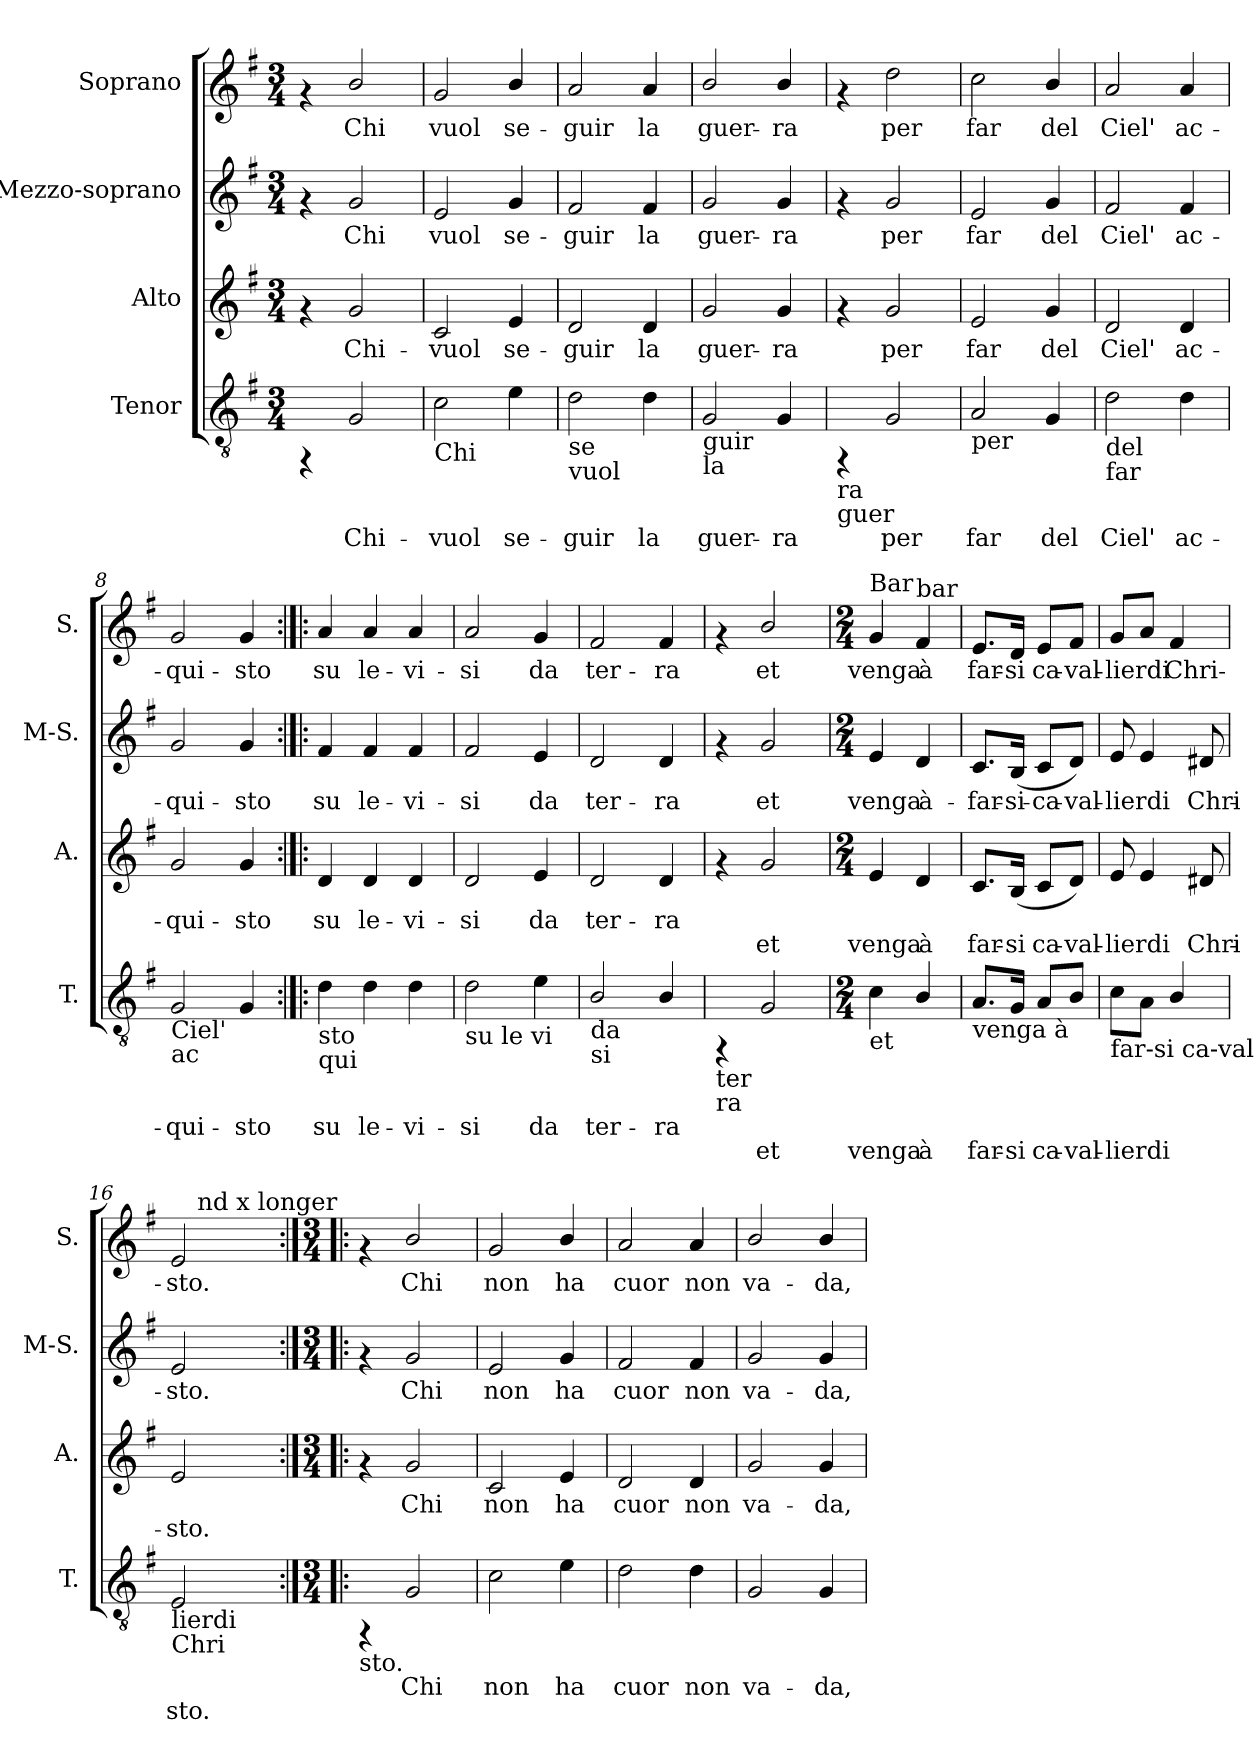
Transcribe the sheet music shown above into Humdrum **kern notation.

**kern	**text	**text	**kern	**text	**text	**kern	**text	**kern	**text
*part4	*part4	*part4	*part3	*part3	*part3	*part2	*part2	*part1	*part1
*staff4	*staff4	*staff4	*staff3	*staff3	*staff3	*staff2	*staff2	*staff1	*staff1
*I"Tenor	*	*	*I"Alto	*	*	*I"Mezzo-soprano	*	*I"Soprano	*
*I'T.	*	*	*I'A.	*	*	*I'M-S.	*	*I'S.	*
!!LO:PB:g=z
*stria5	*	*	*stria5	*	*	*stria5	*	*stria5	*
*clefGv2	*	*	*clefG2	*	*	*clefG2	*	*clefG2	*
*k[f#]	*	*	*k[f#]	*	*	*k[f#]	*	*k[f#]	*
*G:	*	*	*G:	*	*	*G:	*	*G:	*
*M3/4	*	*	*M3/4	*	*	*M3/4	*	*M3/4	*
=1	=1	=1	=1	=1	=1	=1	=1	=1	=1
4rFF	.	.	4rf	.	.	4rf	.	4rf	.
!	!LO:LY:a:cj	!	!	!LO:LY:b:cj	!	!	!LO:LY:b:cj	!	!LO:LY:b:cj
2G/	Chi-	.	2g/	Chi-	.	2g/	Chi	2b/	Chi
=2	=2	=2	=2	=2	=2	=2	=2	=2	=2
!LO:TX:b:t=Chi	!	!	!	!	!	!	!	!	!
!	!LO:LY:a:cj	!	!	!LO:LY:b:cj	!	!	!LO:LY:b:cj	!	!LO:LY:b:cj
2c\	-vuol	.	2c/	-vuol	.	2e/	vuol	2g/	vuol
!	!LO:LY:a:cj	!	!	!LO:LY:b:cj	!	!	!LO:LY:b:cj	!	!LO:LY:b:cj
4e\	se-	.	4e/	se-	.	4g/	se-	4b/	se-
=3	=3	=3	=3	=3	=3	=3	=3	=3	=3
!LO:TX:b:t=se	!	!	!	!	!	!	!	!	!
!LO:TX:b:t=vuol	!	!	!	!	!	!	!	!	!
!	!LO:LY:a:cj	!	!	!LO:LY:b:cj	!	!	!LO:LY:b:cj	!	!LO:LY:b:cj
2d\	-guir	.	2d/	-guir	.	2f#/	-guir	2a/	-guir
!	!LO:LY:a:cj	!	!	!LO:LY:b:cj	!	!	!LO:LY:b:cj	!	!LO:LY:b:cj
4d\	la	.	4d/	la	.	4f#/	la	4a/	la
=4	=4	=4	=4	=4	=4	=4	=4	=4	=4
!LO:TX:b:t=guir	!	!	!	!	!	!	!	!	!
!LO:TX:b:t=la	!	!	!	!	!	!	!	!	!
!	!LO:LY:a:cj	!	!	!LO:LY:b:cj	!	!	!LO:LY:b:cj	!	!LO:LY:b:cj
2G/	guer-	.	2g/	guer-	.	2g/	guer-	2b/	guer-
!	!LO:LY:a:cj	!	!	!LO:LY:b:cj	!	!	!LO:LY:b:cj	!	!LO:LY:b:cj
4G/	-ra	.	4g/	-ra	.	4g/	-ra	4b/	-ra
=5	=5	=5	=5	=5	=5	=5	=5	=5	=5
!LO:TX:b:t=ra	!	!	!	!	!	!	!	!	!
!LO:TX:b:t=guer	!	!	!	!	!	!	!	!	!
4rFF	.	.	4rf	.	.	4rf	.	4rf	.
!	!LO:LY:a:cj	!	!	!LO:LY:b:cj	!	!	!LO:LY:b:cj	!	!LO:LY:b:cj
2G/	per	.	2g/	per	.	2g/	per	2dd\	per
=6	=6	=6	=6	=6	=6	=6	=6	=6	=6
!LO:TX:b:t=per	!	!	!	!	!	!	!	!	!
!	!LO:LY:a:cj	!	!	!LO:LY:b:cj	!	!	!LO:LY:b:cj	!	!LO:LY:b:cj
2A/	far	.	2e/	far	.	2e/	far	2cc\	far
!	!LO:LY:a:cj	!	!	!LO:LY:b:cj	!	!	!LO:LY:b:cj	!	!LO:LY:b:cj
4G/	del	.	4g/	del	.	4g/	del	4b/	del
=7	=7	=7	=7	=7	=7	=7	=7	=7	=7
!LO:TX:b:t=del	!	!	!	!	!	!	!	!	!
!LO:TX:b:t=far	!	!	!	!	!	!	!	!	!
!	!LO:LY:a:cj	!	!	!LO:LY:b:cj	!	!	!LO:LY:b:cj	!	!LO:LY:b:cj
2d\	Ciel'	.	2d/	Ciel'	.	2f#/	Ciel'	2a/	Ciel'
!	!LO:LY:a:cj	!	!	!LO:LY:b:cj	!	!	!LO:LY:b:cj	!	!LO:LY:b:cj
4d\	ac-	.	4d/	ac-	.	4f#/	ac-	4a/	ac-
=8	=8	=8	=8	=8	=8	=8	=8	=8	=8
!LO:TX:b:t=Ciel'	!	!	!	!	!	!	!	!	!
!LO:TX:b:t=ac	!	!	!	!	!	!	!	!	!
!	!LO:LY:a:cj	!	!	!LO:LY:b:cj	!	!	!LO:LY:b:cj	!	!LO:LY:b:cj
2G/	-qui-	.	2g/	-qui-	.	2g/	-qui-	2g/	-qui-
!	!LO:LY:a:cj	!	!	!LO:LY:b:cj	!	!	!LO:LY:b:cj	!	!LO:LY:b:cj
4G/	-sto	.	4g/	-sto	.	4g/	-sto	4g/	-sto
!!LO:LB:g=z
=9:|!|:	=9:|!|:	=9:|!|:	=9:|!|:	=9:|!|:	=9:|!|:	=9:|!|:	=9:|!|:	=9:|!|:	=9:|!|:
!LO:TX:b:t=sto	!	!	!	!	!	!	!	!	!
!LO:TX:b:t=qui	!	!	!	!	!	!	!	!	!
!	!LO:LY:a:cj	!	!	!LO:LY:b:cj	!	!	!LO:LY:b:cj	!	!LO:LY:b:cj
4d\	su	.	4d/	su	.	4f#/	su	4a/	su
!	!LO:LY:a:cj	!	!	!LO:LY:b:cj	!	!	!LO:LY:b:cj	!	!LO:LY:b:cj
4d\	le-	.	4d/	le-	.	4f#/	le-	4a/	le-
!	!LO:LY:a:cj	!	!	!LO:LY:b:cj	!	!	!LO:LY:b:cj	!	!LO:LY:b:cj
4d\	-vi-	.	4d/	-vi-	.	4f#/	-vi-	4a/	-vi-
=10	=10	=10	=10	=10	=10	=10	=10	=10	=10
!LO:TX:b:t=su le vi	!	!	!	!	!	!	!	!	!
!	!LO:LY:a:cj	!	!	!LO:LY:b:cj	!	!	!LO:LY:b:cj	!	!LO:LY:b:cj
2d\	-si	.	2d/	-si	.	2f#/	-si	2a/	-si
!	!LO:LY:a:cj	!	!	!LO:LY:b:cj	!	!	!LO:LY:b:cj	!	!LO:LY:b:cj
4e\	da	.	4e/	da	.	4e/	da	4g/	da
=11	=11	=11	=11	=11	=11	=11	=11	=11	=11
!LO:TX:b:t=da	!	!	!	!	!	!	!	!	!
!LO:TX:b:t=si	!	!	!	!	!	!	!	!	!
!	!LO:LY:a:cj	!	!	!LO:LY:b:cj	!	!	!LO:LY:b:cj	!	!LO:LY:b:cj
2B/	ter-	.	2d/	ter-	.	2d/	ter-	2f#/	ter-
!	!LO:LY:a:cj	!	!	!LO:LY:b:cj	!	!	!LO:LY:b:cj	!	!LO:LY:b:cj
4B/	-ra-	.	4d/	-ra-	.	4d/	-ra	4f#/	-ra
=12	=12	=12	=12	=12	=12	=12	=12	=12	=12
!LO:TX:b:t=ter	!	!	!	!	!	!	!	!	!
!LO:TX:b:t=ra	!	!	!	!	!	!	!	!	!
4rFF	.	.	4rf	.	.	4rf	.	4rf	.
!	!LO:LY:a:cj	!LO:LY:b:cj	!	!LO:LY:b:cj	!LO:LY:b:cj	!	!LO:LY:b:cj	!	!LO:LY:b:cj
2G/	--	-et	2g/	--	-et	2g/	et	2b/	et
=13	=13	=13	=13	=13	=13	=13	=13	=13	=13
*M2/4	*	*	*M2/4	*	*	*M2/4	*	*M2/4	*
!	!	!	!	!	!	!	!	!LO:TX:a:t=Bar	!
!LO:TX:b:t=et	!	!	!	!	!	!	!	!	!
!	!LO:LY:a:cj	!LO:LY:b:cj	!	!LO:LY:b:cj	!LO:LY:b:cj	!	!LO:LY:b:cj	!	!LO:LY:b:cj
4c\	-	-venga	4e/	-	-venga	4e/	venga	4g/	venga
!	!	!	!	!	!	!	!	!LO:TX:a:t=bar	!
!	!LO:LY:a:cj	!LO:LY:b:cj	!	!LO:LY:b:cj	!LO:LY:b:cj	!	!LO:LY:b:cj	!	!LO:LY:b:cj
4B/	-	-à	4d/	-	-à	4d/	à-	4f#/	à
=14	=14	=14	=14	=14	=14	=14	=14	=14	=14
!LO:TX:b:t=venga à	!	!	!	!	!	!	!	!	!
!	!LO:LY:a:cj	!LO:LY:b:cj	!	!LO:LY:b:cj	!LO:LY:b:cj	!	!LO:LY:b:cj	!	!LO:LY:b:cj
8.A/L	-	-far-	8.c/L	-	-far-	8.c/L	-far-	8.e/L	far-
!	!LO:LY:a:cj	!LO:LY:b:cj	!	!LO:LY:b:cj	!LO:LY:b:cj	!	!LO:LY:b:cj	!	!LO:LY:b:cj
16G/J	--	-si	(>16B/J	--	-si	(>16B/J	-si-	16d/J	-si
!	!LO:LY:a:cj	!LO:LY:b:cj	!	!LO:LY:b:cj	!LO:LY:b:cj	!	!LO:LY:b:cj	!	!LO:LY:b:cj
8A/L	-	-ca-	8c/L	-	-ca-	8c/L	-ca-	8e/L	ca-
!	!LO:LY:a:cj	!LO:LY:b:cj	!	!LO:LY:b:cj	!LO:LY:b:cj	!	!LO:LY:b:cj	!	!LO:LY:b:cj
8B/J	--	-val-	8d/J)	--	-val-	8d/J)	-val-	8f#/J	-val-
=15	=15	=15	=15	=15	=15	=15	=15	=15	=15
!LO:TX:b:t=far-si ca-val	!	!	!	!	!	!	!	!	!
!	!LO:LY:a:cj	!LO:LY:b:cj	!	!LO:LY:b:cj	!LO:LY:b:cj	!	!LO:LY:b:cj	!	!LO:LY:b:cj
8c\L	--	-lierdi	8e/	--	-lierdi	8e/	-lierdi	8g/L	-lierdi
!	!LO:LY:a:cj	!LO:LY:b:cj	!	!LO:LY:b:cj	!LO:LY:b:cj	!	!LO:LY:b:cj	!	!LO:LY:b:cj
8A\J	-	-	4e/	-	-	4e/	.	8a/J	.
!	!LO:LY:a:cj	!LO:LY:b:cj	!	!	!	!	!	!	!LO:LY:b:cj
4B/	-	-	.	.	.	.	.	4f#/	Chri-
!	!	!	!	!LO:LY:b:cj	!LO:LY:b:cj	!	!LO:LY:b:cj	!	!
.	.	.	8d#X/	-	-Chri-	8d#X/	Chri-	.	.
=16	=16	=16	=16	=16	=16	=16	=16	=16	=16
!LO:TX:b:t=lierdi	!	!	!	!	!	!	!	!	!
!LO:TX:b:t=Chri	!	!	!	!	!	!	!	!	!
!	!LO:LY:a:cj	!LO:LY:b:cj	!	!LO:LY:b:cj	!LO:LY:b:cj	!	!LO:LY:b:cj	!	!LO:LY:b:cj
*	*	*	*	*	*	*	*	*^	*
2E/	-	-sto.	2e/	--	-sto.	2e/	-sto.	2e>/	16.ryy	-sto.
!	!	!	!	!	!	!	!	!	!LO:TX:a:t=nd x longer	!
.	.	.	.	.	.	.	.	.	4ryy	.
.	.	.	.	.	.	.	.	.	8ryy	.
.	.	.	.	.	.	.	.	.	32ryy	.
*	*	*	*	*	*	*	*	*v	*v	*
!!LO:PB:g=z
=17:|!|:	=17:|!|:	=17:|!|:	=17:|!|:	=17:|!|:	=17:|!|:	=17:|!|:	=17:|!|:	=17:|!|:	=17:|!|:
*M3/4	*	*	*M3/4	*	*	*M3/4	*	*M3/4	*
*	*	*	*	*	*	*	*	*^	*
!LO:TX:b:t=sto.	!	!	!	!	!	!	!	!	!	!
*	*	*	*	*	*	*	*	*v	*v	*
4rFF	.	.	4rf	.	.	4rf	.	4rf	.
!	!LO:LY:a:cj	!	!	!LO:LY:b:cj	!	!	!LO:LY:b:cj	!	!LO:LY:b:cj
2G/	Chi	.	2g/	Chi	.	2g/	Chi	2b/	Chi
=18	=18	=18	=18	=18	=18	=18	=18	=18	=18
!	!LO:LY:a:cj	!	!	!LO:LY:b:cj	!	!	!LO:LY:b:cj	!	!LO:LY:b:cj
2c\	non	.	2c/	non	.	2e/	non	2g/	non
!	!LO:LY:a:cj	!	!	!LO:LY:b:cj	!	!	!LO:LY:b:cj	!	!LO:LY:b:cj
4e\	ha	.	4e/	ha	.	4g/	ha	4b/	ha
=19	=19	=19	=19	=19	=19	=19	=19	=19	=19
!	!LO:LY:a:cj	!	!	!LO:LY:b:cj	!	!	!LO:LY:b:cj	!	!LO:LY:b:cj
2d\	cuor	.	2d/	cuor	.	2f#/	cuor	2a/	cuor
!	!LO:LY:a:cj	!	!	!LO:LY:b:cj	!	!	!LO:LY:b:cj	!	!LO:LY:b:cj
4d\	non	.	4d/	non	.	4f#/	non	4a/	non
=20	=20	=20	=20	=20	=20	=20	=20	=20	=20
!	!LO:LY:a:cj	!	!	!LO:LY:b:cj	!	!	!LO:LY:b:cj	!	!LO:LY:b:cj
2G/	va-	.	2g/	va-	.	2g/	va-	2b/	va-
!	!LO:LY:a:cj	!	!	!LO:LY:b:cj	!	!	!LO:LY:b:cj	!	!LO:LY:b:cj
4G/	-da,	.	4g/	-da,	.	4g/	-da,	4b/	-da,
=	=	=	=	=	=	=	=	=	=
*-	*-	*-	*-	*-	*-	*-	*-	*-	*-
